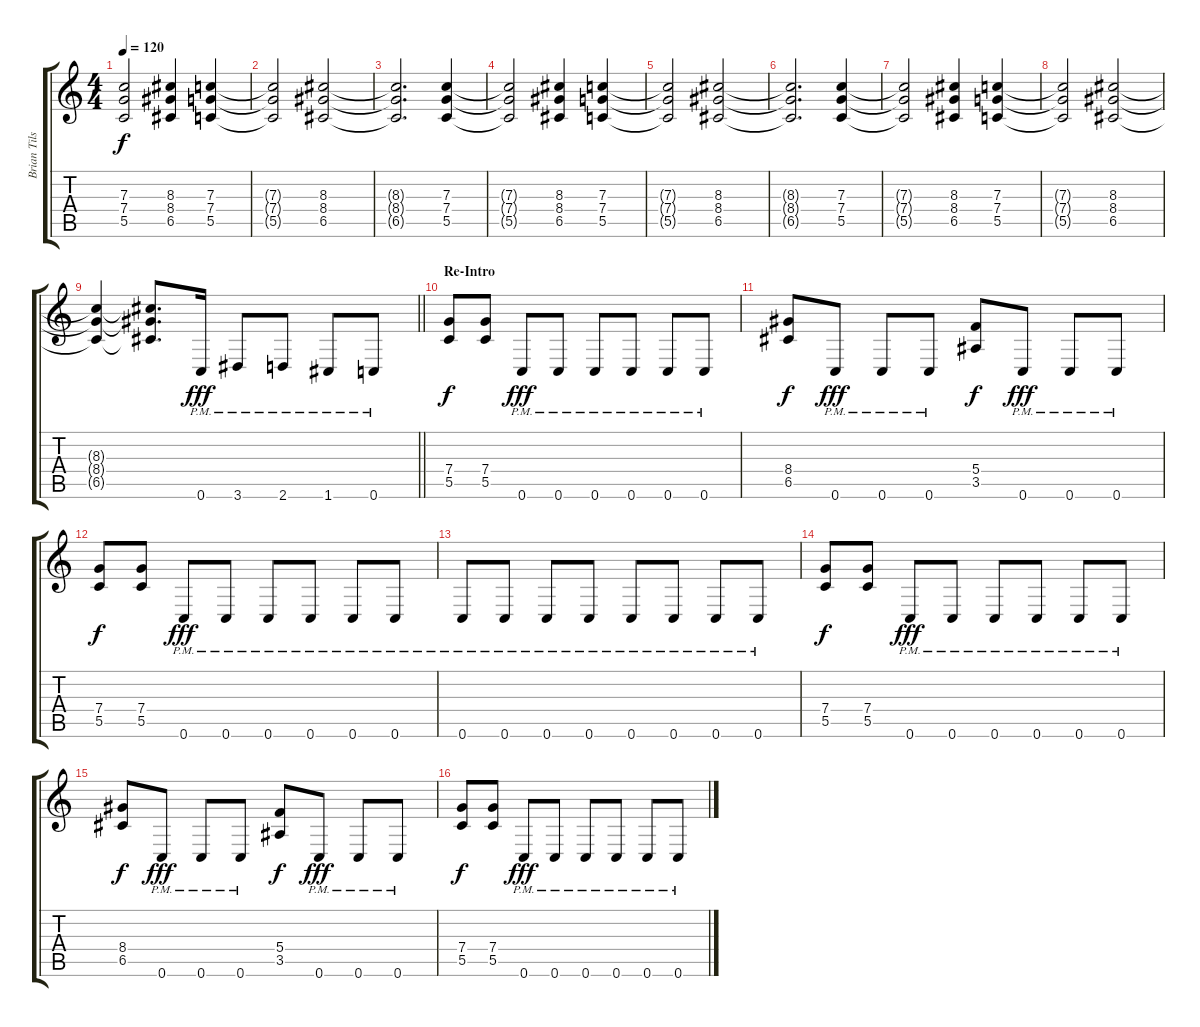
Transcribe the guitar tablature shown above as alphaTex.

\track ("Brian Tilse" "Brian Tils") {instrument distortionguitar}
\staff {score tabs}
\tuning (D4 A3 F3 C3 G2 C2) {hide}
\ts (4 4)
\tempo 120
\clef g2
\ks c
(7.3{t} 7.4{t} 5.5{t}).2{dy f} (8.3 8.4 6.5).4 (7.3 7.4 5.5).4 |
(7.3{t} 7.4{t} 5.5{t}).2 (8.3 8.4 6.5).2 |
(8.3{t} 8.4{t} 6.5{t}).2{d} (7.3 7.4 5.5).4 |
(7.3{t} 7.4{t} 5.5{t}).2 (8.3 8.4 6.5).4 (7.3 7.4 5.5).4 |
(7.3{t} 7.4{t} 5.5{t}).2 (8.3 8.4 6.5).2 |
(8.3{t} 8.4{t} 6.5{t}).2{d} (7.3 7.4 5.5).4 |
(7.3{t} 7.4{t} 5.5{t}).2 (8.3 8.4 6.5).4 (7.3 7.4 5.5).4 |
(7.3{t} 7.4{t} 5.5{t}).2 (8.3 8.4 6.5).2 |
\barLineRight lightlight
(8.3{t} 8.4{t} 6.5{t}).4 (8.3{t} 8.4{t} 6.5{t}).8{d} 0.6{pm}.16{dy fff} 3.6{pm}.8 2.6{pm}.8 1.6{pm}.8 0.6{pm}.8 |
\section ("" "Re-Intro")
(7.4 5.5).8{dy f} (7.4 5.5).8 0.6{pm}.8{dy fff} 0.6{pm}.8 0.6{pm}.8 0.6{pm}.8 0.6{pm}.8 0.6{pm}.8 |
(8.4 6.5).8{dy f} 0.6{pm}.8{dy fff} 0.6{pm}.8 0.6{pm}.8 (5.4 3.5).8{dy f} 0.6{pm}.8{dy fff} 0.6{pm}.8 0.6{pm}.8 |
(7.4 5.5).8{dy f} (7.4 5.5).8 0.6{pm}.8{dy fff} 0.6{pm}.8 0.6{pm}.8 0.6{pm}.8 0.6{pm}.8 0.6{pm}.8 |
0.6{pm}.8 0.6{pm}.8 0.6{pm}.8 0.6{pm}.8 0.6{pm}.8 0.6{pm}.8 0.6{pm}.8 0.6{pm}.8 |
(7.4 5.5).8{dy f} (7.4 5.5).8 0.6{pm}.8{dy fff} 0.6{pm}.8 0.6{pm}.8 0.6{pm}.8 0.6{pm}.8 0.6{pm}.8 |
(8.4 6.5).8{dy f} 0.6{pm}.8{dy fff} 0.6{pm}.8 0.6{pm}.8 (5.4 3.5).8{dy f} 0.6{pm}.8{dy fff} 0.6{pm}.8 0.6{pm}.8 |
(7.4 5.5).8{dy f} (7.4 5.5).8 0.6{pm}.8{dy fff} 0.6{pm}.8 0.6{pm}.8 0.6{pm}.8 0.6{pm}.8 0.6{pm}.8
